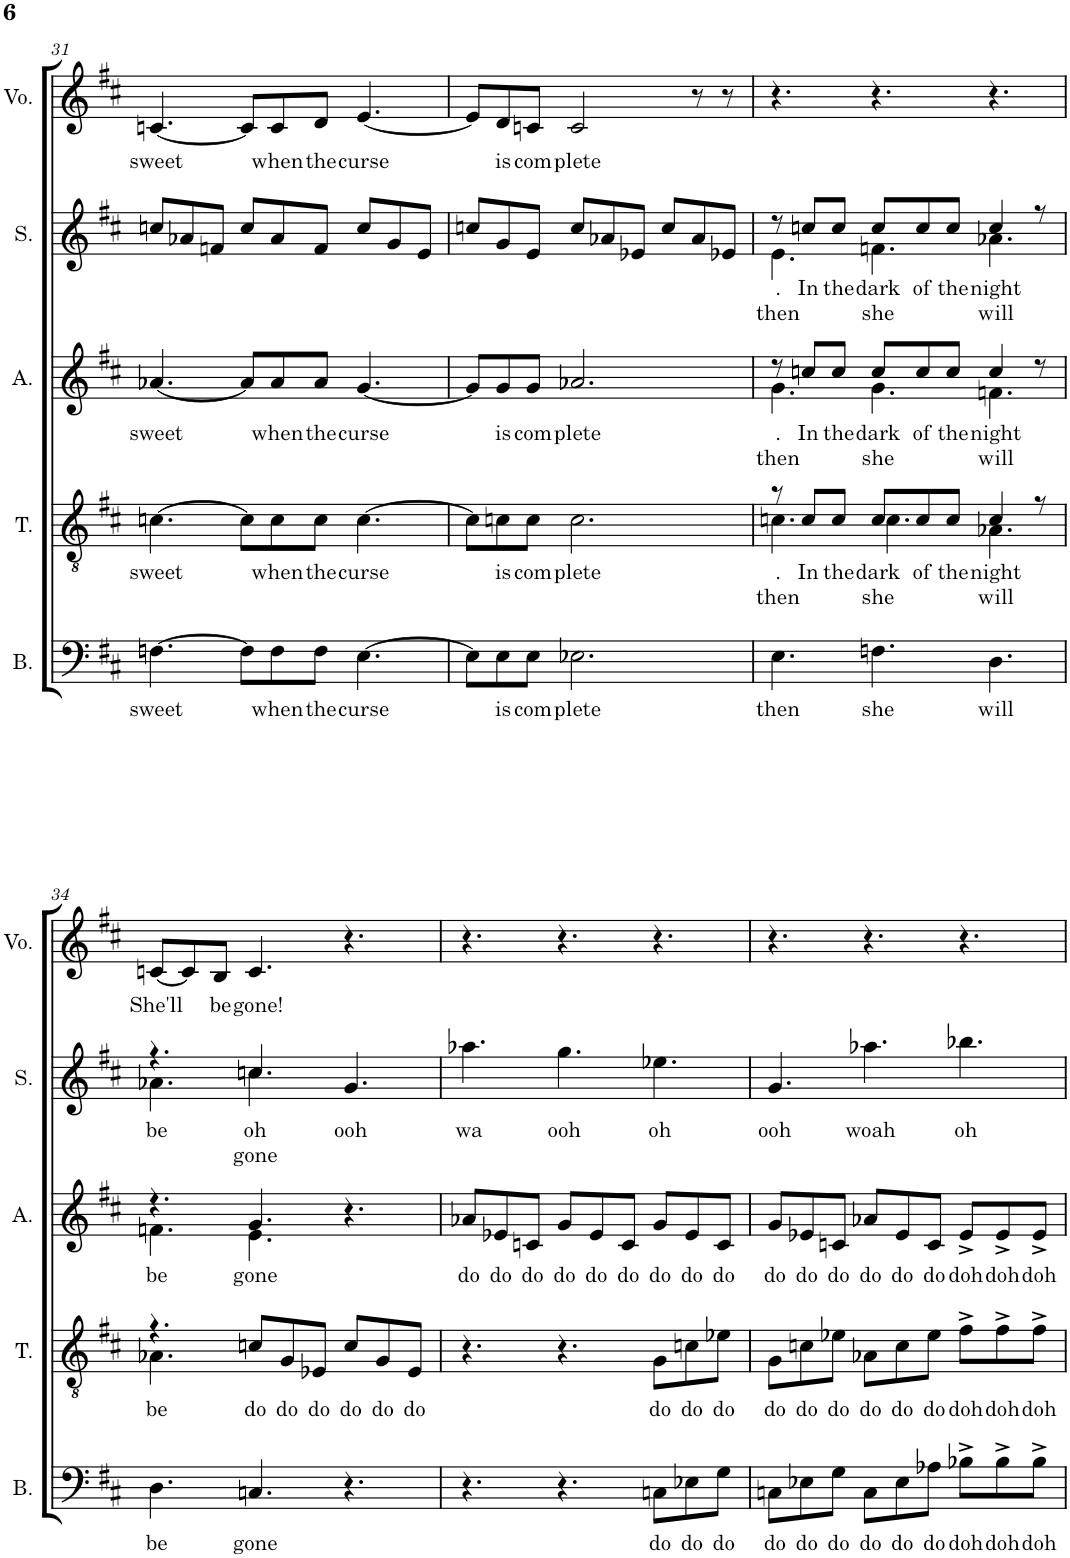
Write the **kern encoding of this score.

**kern	**text	**kern	**text	**text	**kern	**text	**text	**kern	**text	**text	**kern	**text
*part5	*part5	*part4	*part4	*part4	*part3	*part3	*part3	*part2	*part2	*part2	*part1	*part1
*staff5	*staff5	*staff4	*staff4	*staff4	*staff3	*staff3	*staff3	*staff2	*staff2	*staff2	*staff1	*staff1
*I"Bass	*	*I"Tenor	*	*	*I"Alto	*	*	*I"Soprano	*	*	*I"Voice	*
*I'B.	*	*I'T.	*	*	*I'A.	*	*	*I'S.	*	*	*I'Vo.	*
!!LO:PB:g=z
*clefF4	*	*clefGv2	*	*	*clefG2	*	*	*clefG2	*	*	*clefG2	*
*k[f#c#]	*	*k[f#c#]	*	*	*k[f#c#]	*	*	*k[f#c#]	*	*	*k[f#c#]	*
*M9/8	*	*M9/8	*	*	*M9/8	*	*	*M9/8	*	*	*M9/8	*
=31	=31	=31	=31	=31	=31	=31	=31	=31	=31	=31	=31	=31
!	!LO:LY:b	!	!LO:LY:b	!	!	!LO:LY:b	!	!	!	!	!	!LO:LY:b
[4.Fn\	sweet	[4.cn\	sweet	.	[4.a-X/	sweet	.	8ccn/L	.	.	[4.cn/	sweet
.	.	.	.	.	.	.	.	8a-X/	.	.	.	.
.	.	.	.	.	.	.	.	8fn/J	.	.	.	.
8F\L]	.	8c\L]	.	.	8a-/L]	.	.	8cc/L	.	.	8c/L]	.
!	!LO:LY:b	!	!LO:LY:b	!	!	!LO:LY:b	!	!	!	!	!	!LO:LY:b
8F\	when	8c\	when	.	8a-/	when	.	8a-/	.	.	8c/	when
!	!LO:LY:b	!	!LO:LY:b	!	!	!LO:LY:b	!	!	!	!	!	!LO:LY:b
8F\J	the	8c\J	the	.	8a-/J	the	.	8f/J	.	.	8d/J	the
!	!LO:LY:b	!	!LO:LY:b	!	!	!LO:LY:b	!	!	!	!	!	!LO:LY:b
[4.E\	curse	[4.c\	curse	.	[4.g/	curse	.	8cc/L	.	.	[4.e/	curse
.	.	.	.	.	.	.	.	8g/	.	.	.	.
.	.	.	.	.	.	.	.	8e/J	.	.	.	.
=32	=32	=32	=32	=32	=32	=32	=32	=32	=32	=32	=32	=32
8E\L]	.	8c\L]	.	.	8g/L]	.	.	8ccn/L	.	.	8e/L]	.
!	!LO:LY:b	!	!LO:LY:b	!	!	!LO:LY:b	!	!	!	!	!	!LO:LY:b
8E\	is	8cn\	is	.	8g/	is	.	8g/	.	.	8d/	is
!	!LO:LY:b	!	!LO:LY:b	!	!	!LO:LY:b	!	!	!	!	!	!LO:LY:b
8E\J	com	8c\J	com	.	8g/J	com	.	8e/J	.	.	8cn/J	com
!	!LO:LY:b	!	!LO:LY:b	!	!	!LO:LY:b	!	!	!	!	!	!LO:LY:b
2.E-X\	plete	2.c\	plete	.	2.a-X/	plete	.	8cc/L	.	.	2c/	plete
.	.	.	.	.	.	.	.	8a-X/	.	.	.	.
.	.	.	.	.	.	.	.	8e-X/J	.	.	.	.
.	.	.	.	.	.	.	.	8cc/L	.	.	.	.
.	.	.	.	.	.	.	.	8a-/	.	.	8r	.
.	.	.	.	.	.	.	.	8e-X/J	.	.	8r	.
=33	=33	=33	=33	=33	=33	=33	=33	=33	=33	=33	=33	=33
!	!LO:LY:b	!	!LO:LY:b	!LO:LY:b	!	!LO:LY:b	!LO:LY:b	!	!LO:LY:b	!LO:LY:b	!	!
*	*	*^	*	*	*^	*	*	*^	*	*	*	*
4.E\	then	8r	4.cn\	.	then	8r	4.g\	.	then	8r	4.e\	.	then	4.r	.
!	!	!	!	!LO:LY:b	!	!	!	!LO:LY:b	!	!	!	!LO:LY:b	!	!	!
.	.	8c/L	.	In	.	8ccn/L	.	In	.	8ccn/L	.	In	.	.	.
!	!	!	!	!LO:LY:b	!	!	!	!LO:LY:b	!	!	!	!LO:LY:b	!	!	!
.	.	8c/J	.	the	.	8cc/J	.	the	.	8cc/J	.	the	.	.	.
!	!LO:LY:b	!	!	!LO:LY:b	!LO:LY:b	!	!	!LO:LY:b	!LO:LY:b	!	!	!LO:LY:b	!LO:LY:b	!	!
4.Fn\	she	8c/L	4.c\	dark	she	8cc/L	4.g\	dark	she	8cc/L	4.fn\	dark	she	4.r	.
!	!	!	!	!LO:LY:b	!	!	!	!LO:LY:b	!	!	!	!LO:LY:b	!	!	!
.	.	8c/	.	of	.	8cc/	.	of	.	8cc/	.	of	.	.	.
!	!	!	!	!LO:LY:b	!	!	!	!LO:LY:b	!	!	!	!LO:LY:b	!	!	!
.	.	8c/J	.	the	.	8cc/J	.	the	.	8cc/J	.	the	.	.	.
!	!LO:LY:b	!	!	!LO:LY:b	!LO:LY:b	!	!	!LO:LY:b	!LO:LY:b	!	!	!LO:LY:b	!LO:LY:b	!	!
4.D\	will	4c/	4.A-X\	night	will	4cc/	4.fn\	night	will	4cc/	4.a-X\	night	will	4.r	.
.	.	8r	.	.	.	8r	.	.	.	8r	.	.	.	.	.
!!LO:LB:g=z
=34	=34	=34	=34	=34	=34	=34	=34	=34	=34	=34	=34	=34	=34	=34	=34
!	!LO:LY:b	!	!	!LO:LY:b	!	!	!	!LO:LY:b	!	!	!	!LO:LY:b	!	!	!LO:LY:b
4.D\	be	4.r	4.A-X\	be	.	4.r	4.fn\	be	.	4.r	4.a-X\	be	.	[8cn/L	She'll
.	.	.	.	.	.	.	.	.	.	.	.	.	.	8c/]	.
!	!	!	!	!	!	!	!	!	!	!	!	!	!	!	!LO:LY:b
.	.	.	.	.	.	.	.	.	.	.	.	.	.	8B/J	be
!	!LO:LY:b	!	!	!LO:LY:b	!	!	!	!LO:LY:b	!	!	!	!LO:LY:b	!LO:LY:b	!	!LO:LY:b
4.Cn/	gone	8cn/L	2.ryy	do	.	4.g/	4.e\	gone	.	4.ccn/	4.cc\	oh	gone	4.c/	gone!
!	!	!	!	!LO:LY:b	!	!	!	!	!	!	!	!	!	!	!
.	.	8G/	.	do	.	.	.	.	.	.	.	.	.	.	.
!	!	!	!	!LO:LY:b	!	!	!	!	!	!	!	!	!	!	!
.	.	8E-X/J	.	do	.	.	.	.	.	.	.	.	.	.	.
!	!	!	!	!LO:LY:b	!	!	!	!	!	!	!	!LO:LY:b	!	!	!
4.r	.	8c/L	.	do	.	4.r	4.ryy	.	.	4.g/	4.ryy	ooh	.	4.r	.
!	!	!	!	!LO:LY:b	!	!	!	!	!	!	!	!	!	!	!
.	.	8G/	.	do	.	.	.	.	.	.	.	.	.	.	.
!	!	!	!	!LO:LY:b	!	!	!	!	!	!	!	!	!	!	!
.	.	8E-/J	.	do	.	.	.	.	.	.	.	.	.	.	.
*	*	*v	*v	*	*	*	*	*	*	*v	*v	*	*	*	*
*	*	*	*	*	*v	*v	*	*	*	*	*	*	*
=35	=35	=35	=35	=35	=35	=35	=35	=35	=35	=35	=35	=35
!	!	!	!	!	!	!LO:LY:b	!	!	!LO:LY:b	!	!	!
4.r	.	4.r	.	.	8a-X/L	do	.	4.aa-X\	wa	.	4.r	.
!	!	!	!	!	!	!LO:LY:b	!	!	!	!	!	!
.	.	.	.	.	8e-X/	do	.	.	.	.	.	.
!	!	!	!	!	!	!LO:LY:b	!	!	!	!	!	!
.	.	.	.	.	8cn/J	do	.	.	.	.	.	.
!	!	!	!	!	!	!LO:LY:b	!	!	!LO:LY:b	!	!	!
4.r	.	4.r	.	.	8g/L	do	.	4.gg\	ooh	.	4.r	.
!	!	!	!	!	!	!LO:LY:b	!	!	!	!	!	!
.	.	.	.	.	8e-/	do	.	.	.	.	.	.
!	!	!	!	!	!	!LO:LY:b	!	!	!	!	!	!
.	.	.	.	.	8c/J	do	.	.	.	.	.	.
!	!LO:LY:b	!	!LO:LY:b	!	!	!LO:LY:b	!	!	!LO:LY:b	!	!	!
8Cn\L	do	8G\L	do	.	8g/L	do	.	4.ee-X\	oh	.	4.r	.
!	!LO:LY:b	!	!LO:LY:b	!	!	!LO:LY:b	!	!	!	!	!	!
8E-X\	do	8cn\	do	.	8e-/	do	.	.	.	.	.	.
!	!LO:LY:b	!	!LO:LY:b	!	!	!LO:LY:b	!	!	!	!	!	!
8G\J	do	8e-X\J	do	.	8c/J	do	.	.	.	.	.	.
=36	=36	=36	=36	=36	=36	=36	=36	=36	=36	=36	=36	=36
!	!LO:LY:b	!	!LO:LY:b	!	!	!LO:LY:b	!	!	!LO:LY:b	!	!	!
8Cn\L	do	8G\L	do	.	8g/L	do	.	4.g/	ooh	.	4.r	.
!	!LO:LY:b	!	!LO:LY:b	!	!	!LO:LY:b	!	!	!	!	!	!
8E-X\	do	8cn\	do	.	8e-X/	do	.	.	.	.	.	.
!	!LO:LY:b	!	!LO:LY:b	!	!	!LO:LY:b	!	!	!	!	!	!
8G\J	do	8e-X\J	do	.	8cn/J	do	.	.	.	.	.	.
!	!LO:LY:b	!	!LO:LY:b	!	!	!LO:LY:b	!	!	!LO:LY:b	!	!	!
8C\L	do	8A-X\L	do	.	8a-X/L	do	.	4.aa-X\	woah	.	4.r	.
!	!LO:LY:b	!	!LO:LY:b	!	!	!LO:LY:b	!	!	!	!	!	!
8E-\	do	8c\	do	.	8e-/	do	.	.	.	.	.	.
!	!LO:LY:b	!	!LO:LY:b	!	!	!LO:LY:b	!	!	!	!	!	!
8A-X\J	do	8e-\J	do	.	8c/J	do	.	.	.	.	.	.
!	!LO:LY:b	!	!LO:LY:b	!	!	!LO:LY:b	!	!	!LO:LY:b	!	!	!
8B-X^\L	doh	8f#^\L	doh	.	8e-^/L	doh	.	4.bb-X\	oh	.	4.r	.
!	!LO:LY:b	!	!LO:LY:b	!	!	!LO:LY:b	!	!	!	!	!	!
8B-^\	doh	8f#^\	doh	.	8e-^/	doh	.	.	.	.	.	.
!	!LO:LY:b	!	!LO:LY:b	!	!	!LO:LY:b	!	!	!	!	!	!
8B-^\J	doh	8f#^\J	doh	.	8e-^/J	doh	.	.	.	.	.	.
=	=	=	=	=	=	=	=	=	=	=	=	=
*-	*-	*-	*-	*-	*-	*-	*-	*-	*-	*-	*-	*-
